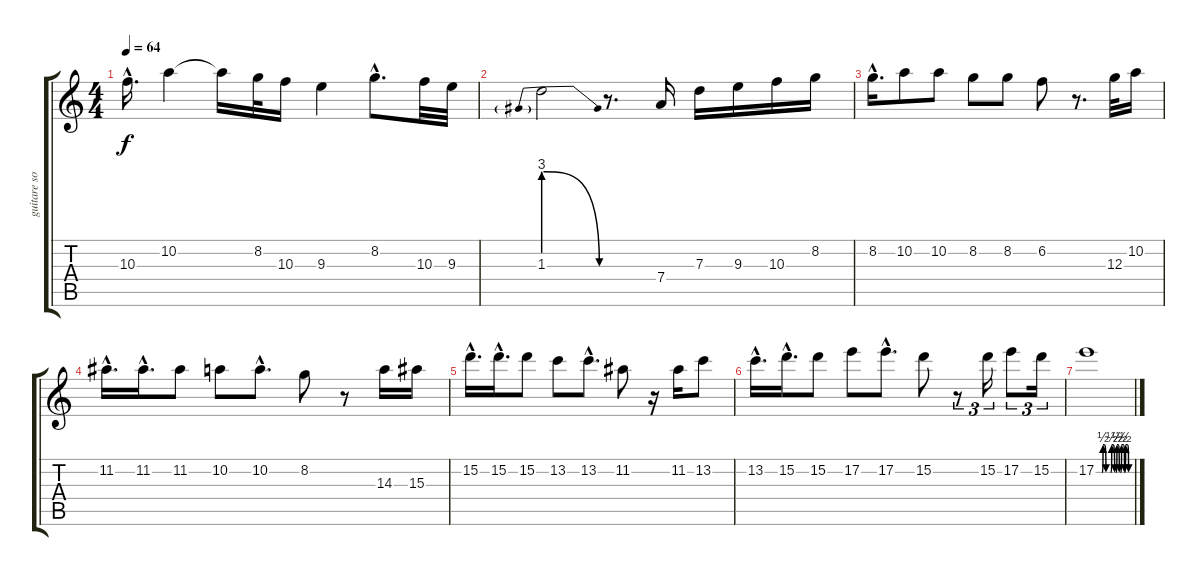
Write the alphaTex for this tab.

\track ("guitare solo" "guitare so") {instrument distortionguitar}
\staff {score tabs}
\tuning (E4 B3 G3 D3 A2 E2) {hide}
\ts (4 4)
\tempo 64
\clef g2
\ks c
10.3{hac}.16{d dy f} 10.2.4 10.2{t}.16 8.2.32 10.3.16 9.3.4 8.2{hac}.8{d} 10.3.32 9.3.32 |
1.3{be (prebendrelease 0 12 60 0)}.2 r.8{d} 7.4.16 7.3.16 9.3.16 10.3.16 8.2.16 |
8.2{hac}.16{d} 10.2.8 10.2.8 8.2.8 8.2.8 6.2.8 r.8{d} 12.3.32 10.2.16 |
11.2{hac}.16{d} 11.2{hac}.16{d} 11.2.8 10.2.8 10.2{hac}.8{d} 8.2.8 r.8 14.3.16 15.3.16 |
15.2{hac}.16{d} 15.2{hac}.16{d} 15.2.8 13.2.8 13.2{hac}.8{d} 11.2.8 r.16 11.2.16 13.2.8 |
13.2{hac}.16{d} 15.2{hac}.16{d} 15.2.8 17.2.8 17.2{hac}.8{d} 15.2.8 r.8{tu (3 2)} 15.2.16{tu (3 2)} 17.2.8{tu (3 2)} 15.2.16{tu (3 2)} |
17.2{be (custom 0 0 3 0 5 0 7 0 10 0 12 2 14 2 17 0 20 0 22 0 25 0 27 2 29 2 32 0 34 0 36 2 38 2 40 0 42 0 44 2 47 2 49 0 51 2 54 2 56 0 58 0 60 0)}.1
